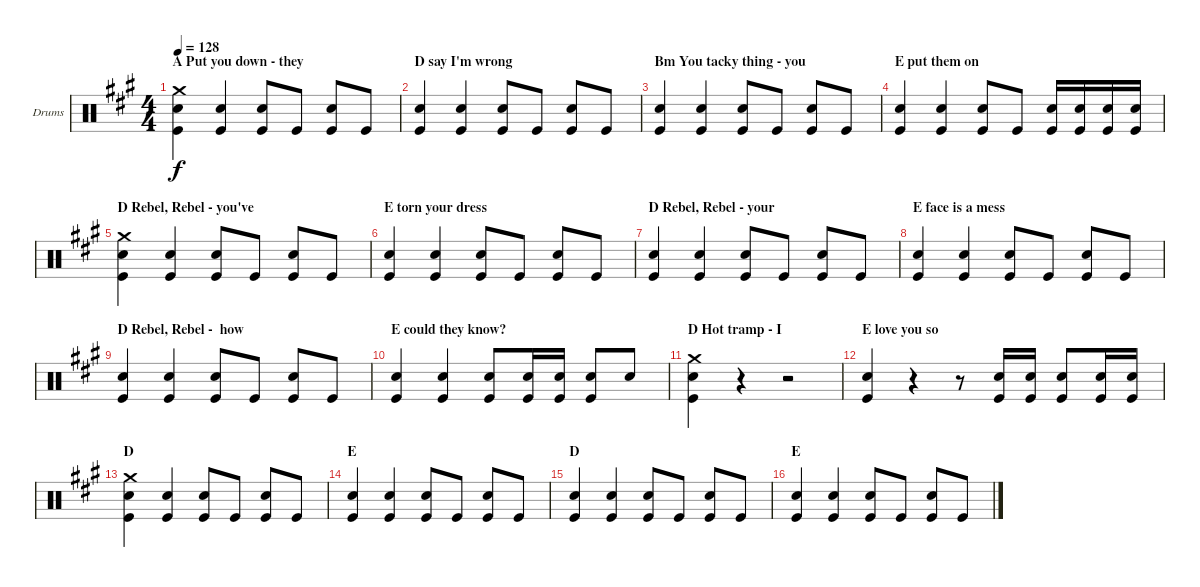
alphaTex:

\bracketExtendMode groupsimilarinstruments
\firstSystemTrackNameOrientation horizontal
\otherSystemsTrackNameOrientation horizontal
\track ("Drumkit" "Drums") {instrument percussion}
\staff {score}
\articulation defaults
\ts (4 4)
\section ("" "A Put you down - they")
\tempo 128
\clef neutral
\ks a
("Crash medium (hit)" "Snare (hit) 2" "Kick (hit)").4{dy f} ("Snare (hit) 2" "Kick (hit)").4 ("Snare (hit) 2" "Kick (hit)").8 "Kick (hit)".8 ("Snare (hit) 2" "Kick (hit)").8 "Kick (hit)".8 |
\section ("" "D say I'm wrong")
("Snare (hit) 2" "Kick (hit)").4 ("Snare (hit) 2" "Kick (hit)").4 ("Snare (hit) 2" "Kick (hit)").8 "Kick (hit)".8 ("Snare (hit) 2" "Kick (hit)").8 "Kick (hit)".8 |
\section ("" "Bm You tacky thing - you")
("Snare (hit) 2" "Kick (hit)").4 ("Snare (hit) 2" "Kick (hit)").4 ("Snare (hit) 2" "Kick (hit)").8 "Kick (hit)".8 ("Snare (hit) 2" "Kick (hit)").8 "Kick (hit)".8 |
\section ("" "E put them on")
("Snare (hit) 2" "Kick (hit)").4 ("Snare (hit) 2" "Kick (hit)").4 ("Snare (hit) 2" "Kick (hit)").8 "Kick (hit)".8 ("Snare (hit) 2" "Kick (hit)").16 ("Snare (hit) 2" "Kick (hit)").16 ("Snare (hit) 2" "Kick (hit)").16 ("Snare (hit) 2" "Kick (hit)").16 |
\section ("" "D Rebel, Rebel - you've")
("Crash medium (hit)" "Snare (hit) 2" "Kick (hit)").4 ("Snare (hit) 2" "Kick (hit)").4 ("Snare (hit) 2" "Kick (hit)").8 "Kick (hit)".8 ("Snare (hit) 2" "Kick (hit)").8 "Kick (hit)".8 |
\section ("" "E torn your dress")
("Snare (hit) 2" "Kick (hit)").4 ("Snare (hit) 2" "Kick (hit)").4 ("Snare (hit) 2" "Kick (hit)").8 "Kick (hit)".8 ("Snare (hit) 2" "Kick (hit)").8 "Kick (hit)".8 |
\section ("" "D Rebel, Rebel - your")
("Snare (hit) 2" "Kick (hit)").4 ("Snare (hit) 2" "Kick (hit)").4 ("Snare (hit) 2" "Kick (hit)").8 "Kick (hit)".8 ("Snare (hit) 2" "Kick (hit)").8 "Kick (hit)".8 |
\section ("" "E face is a mess")
("Snare (hit) 2" "Kick (hit)").4 ("Snare (hit) 2" "Kick (hit)").4 ("Snare (hit) 2" "Kick (hit)").8 "Kick (hit)".8 ("Snare (hit) 2" "Kick (hit)").8 "Kick (hit)".8 |
\section ("" "D Rebel, Rebel -  how")
("Snare (hit) 2" "Kick (hit)").4 ("Snare (hit) 2" "Kick (hit)").4 ("Snare (hit) 2" "Kick (hit)").8 "Kick (hit)".8 ("Snare (hit) 2" "Kick (hit)").8 "Kick (hit)".8 |
\section ("" "E could they know?")
("Snare (hit) 2" "Kick (hit)").4 ("Snare (hit) 2" "Kick (hit)").4 ("Snare (hit) 2" "Kick (hit)").8 ("Snare (hit) 2" "Kick (hit)").16 ("Snare (hit) 2" "Kick (hit)").16 ("Snare (hit) 2" "Kick (hit)").8 "Snare (hit) 2".8 |
\section ("" "D Hot tramp - I ")
("Snare (hit) 2" "Kick (hit)" "Crash medium (hit)").4 r.4 r.2 |
\section ("" "E love you so")
("Snare (hit) 2" "Kick (hit)").4 r.4 r.8 ("Snare (hit) 2" "Kick (hit)").16 ("Snare (hit) 2" "Kick (hit)").16 ("Snare (hit) 2" "Kick (hit)").8 ("Snare (hit) 2" "Kick (hit)").16 ("Snare (hit) 2" "Kick (hit)").16 |
\section ("" "D")
("Crash medium (hit)" "Snare (hit) 2" "Kick (hit)").4 ("Snare (hit) 2" "Kick (hit)").4 ("Snare (hit) 2" "Kick (hit)").8 "Kick (hit)".8 ("Snare (hit) 2" "Kick (hit)").8 "Kick (hit)".8 |
\section ("" "E")
("Snare (hit) 2" "Kick (hit)").4 ("Snare (hit) 2" "Kick (hit)").4 ("Snare (hit) 2" "Kick (hit)").8 "Kick (hit)".8 ("Snare (hit) 2" "Kick (hit)").8 "Kick (hit)".8 |
\section ("" "D")
("Snare (hit) 2" "Kick (hit)").4 ("Snare (hit) 2" "Kick (hit)").4 ("Snare (hit) 2" "Kick (hit)").8 "Kick (hit)".8 ("Snare (hit) 2" "Kick (hit)").8 "Kick (hit)".8 |
\section ("" "E")
("Snare (hit) 2" "Kick (hit)").4 ("Snare (hit) 2" "Kick (hit)").4 ("Snare (hit) 2" "Kick (hit)").8 "Kick (hit)".8 ("Snare (hit) 2" "Kick (hit)").8 "Kick (hit)".8
